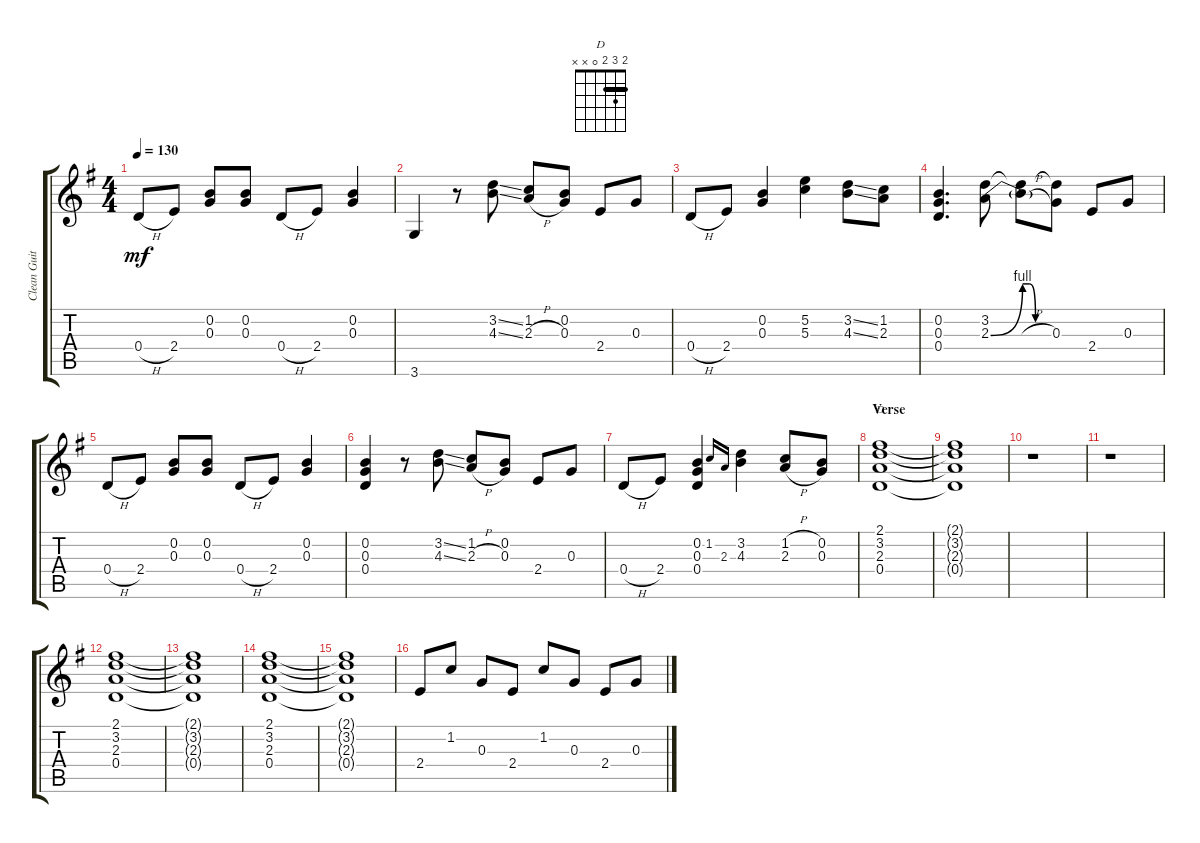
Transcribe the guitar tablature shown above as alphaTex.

\track ("Clean Guitar" "Clean Guit") {instrument electricguitarclean}
\staff {score tabs}
\tuning (E4 B3 G3 D3 A2 E2) {hide}
\chord ("D" 2 3 2 0 x x) {barre 2}
\ts (4 4)
\tempo 130
\clef g2
\ks g
0.4{h}.8{dy mf} 2.4.8 (0.2 0.3).8 (0.2 0.3).8 0.4{h}.8 2.4.8 (0.2 0.3).4 |
3.6.4 r.8 (3.2{ss} 4.3{ss}).8 (1.2 2.3{h}).8 (0.2 0.3).8 2.4.8 0.3.8 |
0.4{h}.8 2.4.8 (0.2 0.3).4 (5.2 5.3).4 (3.2{ss} 4.3{ss}).8 (1.2 2.3).8 |
(0.2 0.3 0.4).4{d} (3.2 2.3{be (bend 0 0 60 4)}).8 (3.2{t} 2.3{be (custom 0 4 15 4 30 0 60 0) h t}).8 (3.2{t} 0.3).8 2.4.8 0.3.8 |
0.4{h}.8 2.4.8 (0.2 0.3).8 (0.2 0.3).8 0.4{h}.8 2.4.8 (0.2 0.3).4 |
(0.2 0.3 0.4).4 r.8 (3.2{ss} 4.3{ss}).8 (1.2 2.3{h}).8 (0.2 0.3).8 2.4.8 0.3.8 |
0.4{h}.8 2.4.8 (0.2 0.3 0.4).4 1.2.16{gr onbeat} 2.3.16{gr onbeat} (3.2 4.3).4 (1.2{h} 2.3{h}).8 (0.2 0.3).8 |
\section ("" "Verse")
(2.1 3.2 2.3 0.4).1{ch "D"} |
(2.1{t} 3.2{t} 2.3{t} 0.4{t}).1 |
r.1 |
r.1 |
(2.1 3.2 2.3 0.4).1 |
(2.1{t} 3.2{t} 2.3{t} 0.4{t}).1 |
(2.1 3.2 2.3 0.4).1 |
(2.1{t} 3.2{t} 2.3{t} 0.4{t}).1 |
2.4.8 1.2.8 0.3.8 2.4.8 1.2.8 0.3.8 2.4.8 0.3.8
